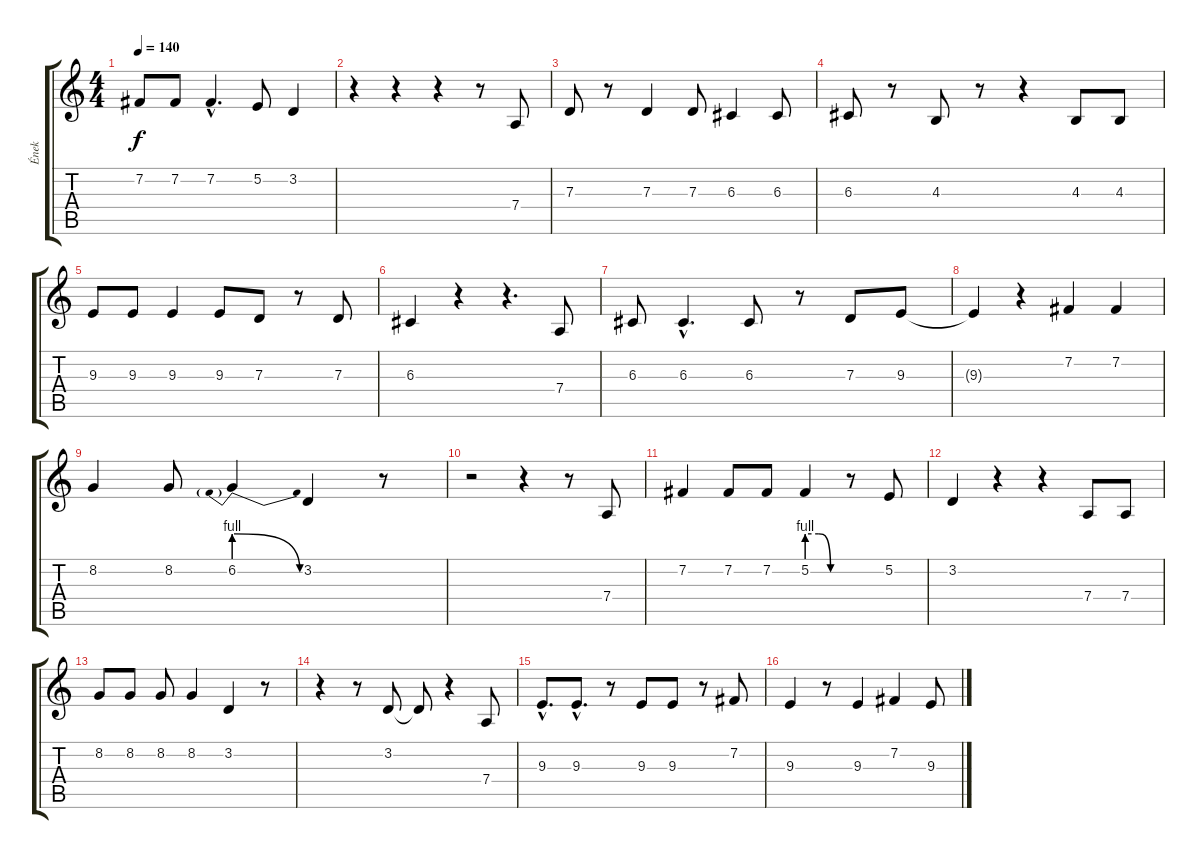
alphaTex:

\track ("Ének" "Ének") {instrument altosax}
\staff {score tabs}
\tuning (E4 B3 G3 D3 A2 E2) {hide}
\ts (4 4)
\tempo 140
\clef g2
\ks c
7.2.8{dy f} 7.2.8 7.2{hac}.4{d} 5.2.8 3.2.4 |
r.4 r.4 r.4 r.8 7.4.8 |
7.3.8 r.8 7.3.4 7.3.8 6.3.4 6.3.8 |
6.3.8 r.8 4.3.8 r.8 r.4 4.3.8 4.3.8 |
9.3.8 9.3.8 9.3.4 9.3.8 7.3.8 r.8 7.3.8 |
6.3.4 r.4 r.4{d} 7.4.8 |
6.3.8 6.3{hac}.4{d} 6.3.8 r.8 7.3.8 9.3.8 |
9.3{t}.4 r.4 7.2.4 7.2.4 |
8.2.4 8.2.8 6.2{be (prebendrelease 0 4 60 0)}.4 3.2.4 r.8 |
r.2 r.4 r.8 7.4.8 |
7.2.4 7.2.8 7.2.8 5.2{be (custom 0 4 20 4 40 0 60 0)}.4 r.8 5.2.8 |
3.2.4 r.4 r.4 7.4.8 7.4.8 |
8.2.8 8.2.8 8.2.8 8.2.4 3.2.4 r.8 |
r.4 r.8 3.2.8 3.2{t}.8 r.4 7.4.8 |
9.3{hac}.8{d} 9.3{hac}.8{d} r.8 9.3.8 9.3.8 r.8 7.2.8 |
9.3.4 r.8 9.3.4 7.2.4 9.3.8
